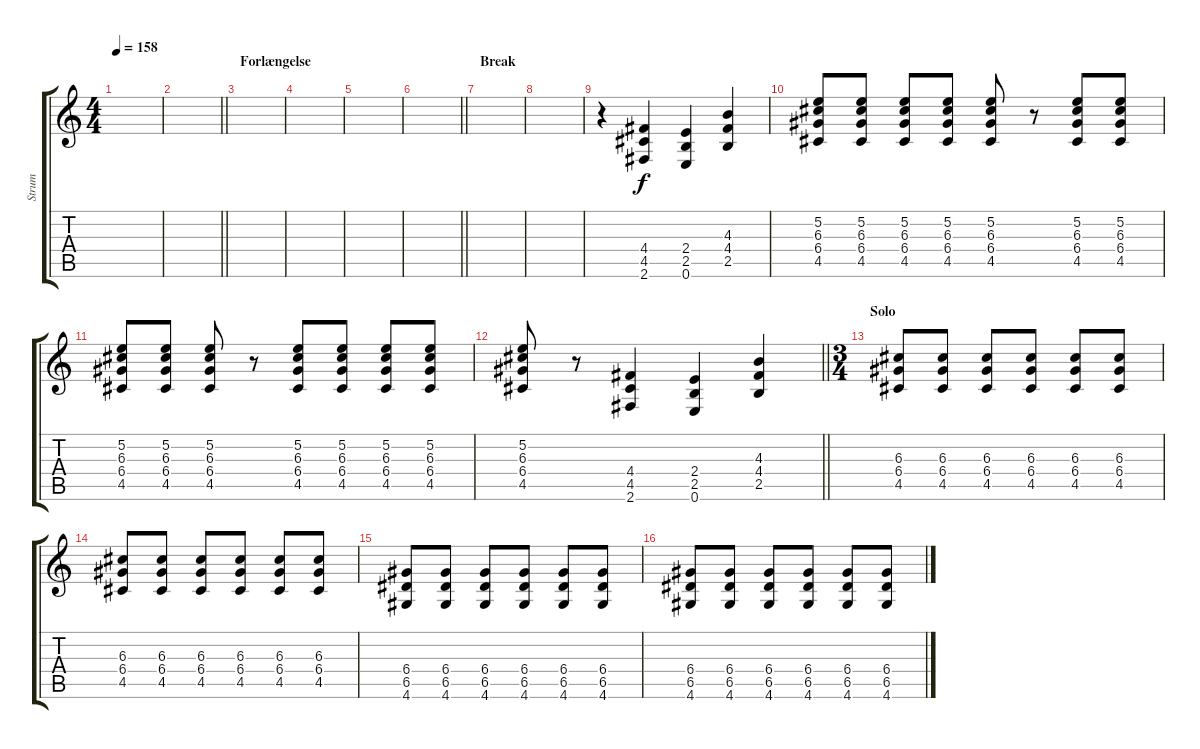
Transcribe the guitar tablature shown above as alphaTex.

\track ("Strum" "Strum") {instrument overdrivenguitar}
\staff {score tabs}
\tuning (E4 B3 G3 D3 A2 E2) {hide}
\ts (4 4)
\tempo 158
\clef g2
\ks c
|
\barLineRight lightlight
|
\section ("" "Forlængelse")
|
|
|
\barLineRight lightlight
|
\section ("" "Break")
|
|
r.4 (4.4 4.5 2.6).4 (2.4 2.5 0.6).4 (4.3 4.4 2.5).4 |
(5.2 6.3 6.4 4.5).8 (5.2 6.3 6.4 4.5).8 (5.2 6.3 6.4 4.5).8 (5.2 6.3 6.4 4.5).8 (5.2 6.3 6.4 4.5).8 r.8 (5.2 6.3 6.4 4.5).8 (5.2 6.3 6.4 4.5).8 |
(5.2 6.3 6.4 4.5).8 (5.2 6.3 6.4 4.5).8 (5.2 6.3 6.4 4.5).8 r.8 (5.2 6.3 6.4 4.5).8 (5.2 6.3 6.4 4.5).8 (5.2 6.3 6.4 4.5).8 (5.2 6.3 6.4 4.5).8 |
\barLineRight lightlight
(5.2 6.3 6.4 4.5).8 r.8 (4.4 4.5 2.6).4 (2.4 2.5 0.6).4 (4.3 4.4 2.5).4 |
\ts (3 4)
\section ("" "Solo")
(6.3 6.4 4.5).8 (6.3 6.4 4.5).8 (6.3 6.4 4.5).8 (6.3 6.4 4.5).8 (6.3 6.4 4.5).8 (6.3 6.4 4.5).8 |
(6.3 6.4 4.5).8 (6.3 6.4 4.5).8 (6.3 6.4 4.5).8 (6.3 6.4 4.5).8 (6.3 6.4 4.5).8 (6.3 6.4 4.5).8 |
(6.4 6.5 4.6).8 (6.4 6.5 4.6).8 (6.4 6.5 4.6).8 (6.4 6.5 4.6).8 (6.4 6.5 4.6).8 (6.4 6.5 4.6).8 |
(6.4 6.5 4.6).8 (6.4 6.5 4.6).8 (6.4 6.5 4.6).8 (6.4 6.5 4.6).8 (6.4 6.5 4.6).8 (6.4 6.5 4.6).8
